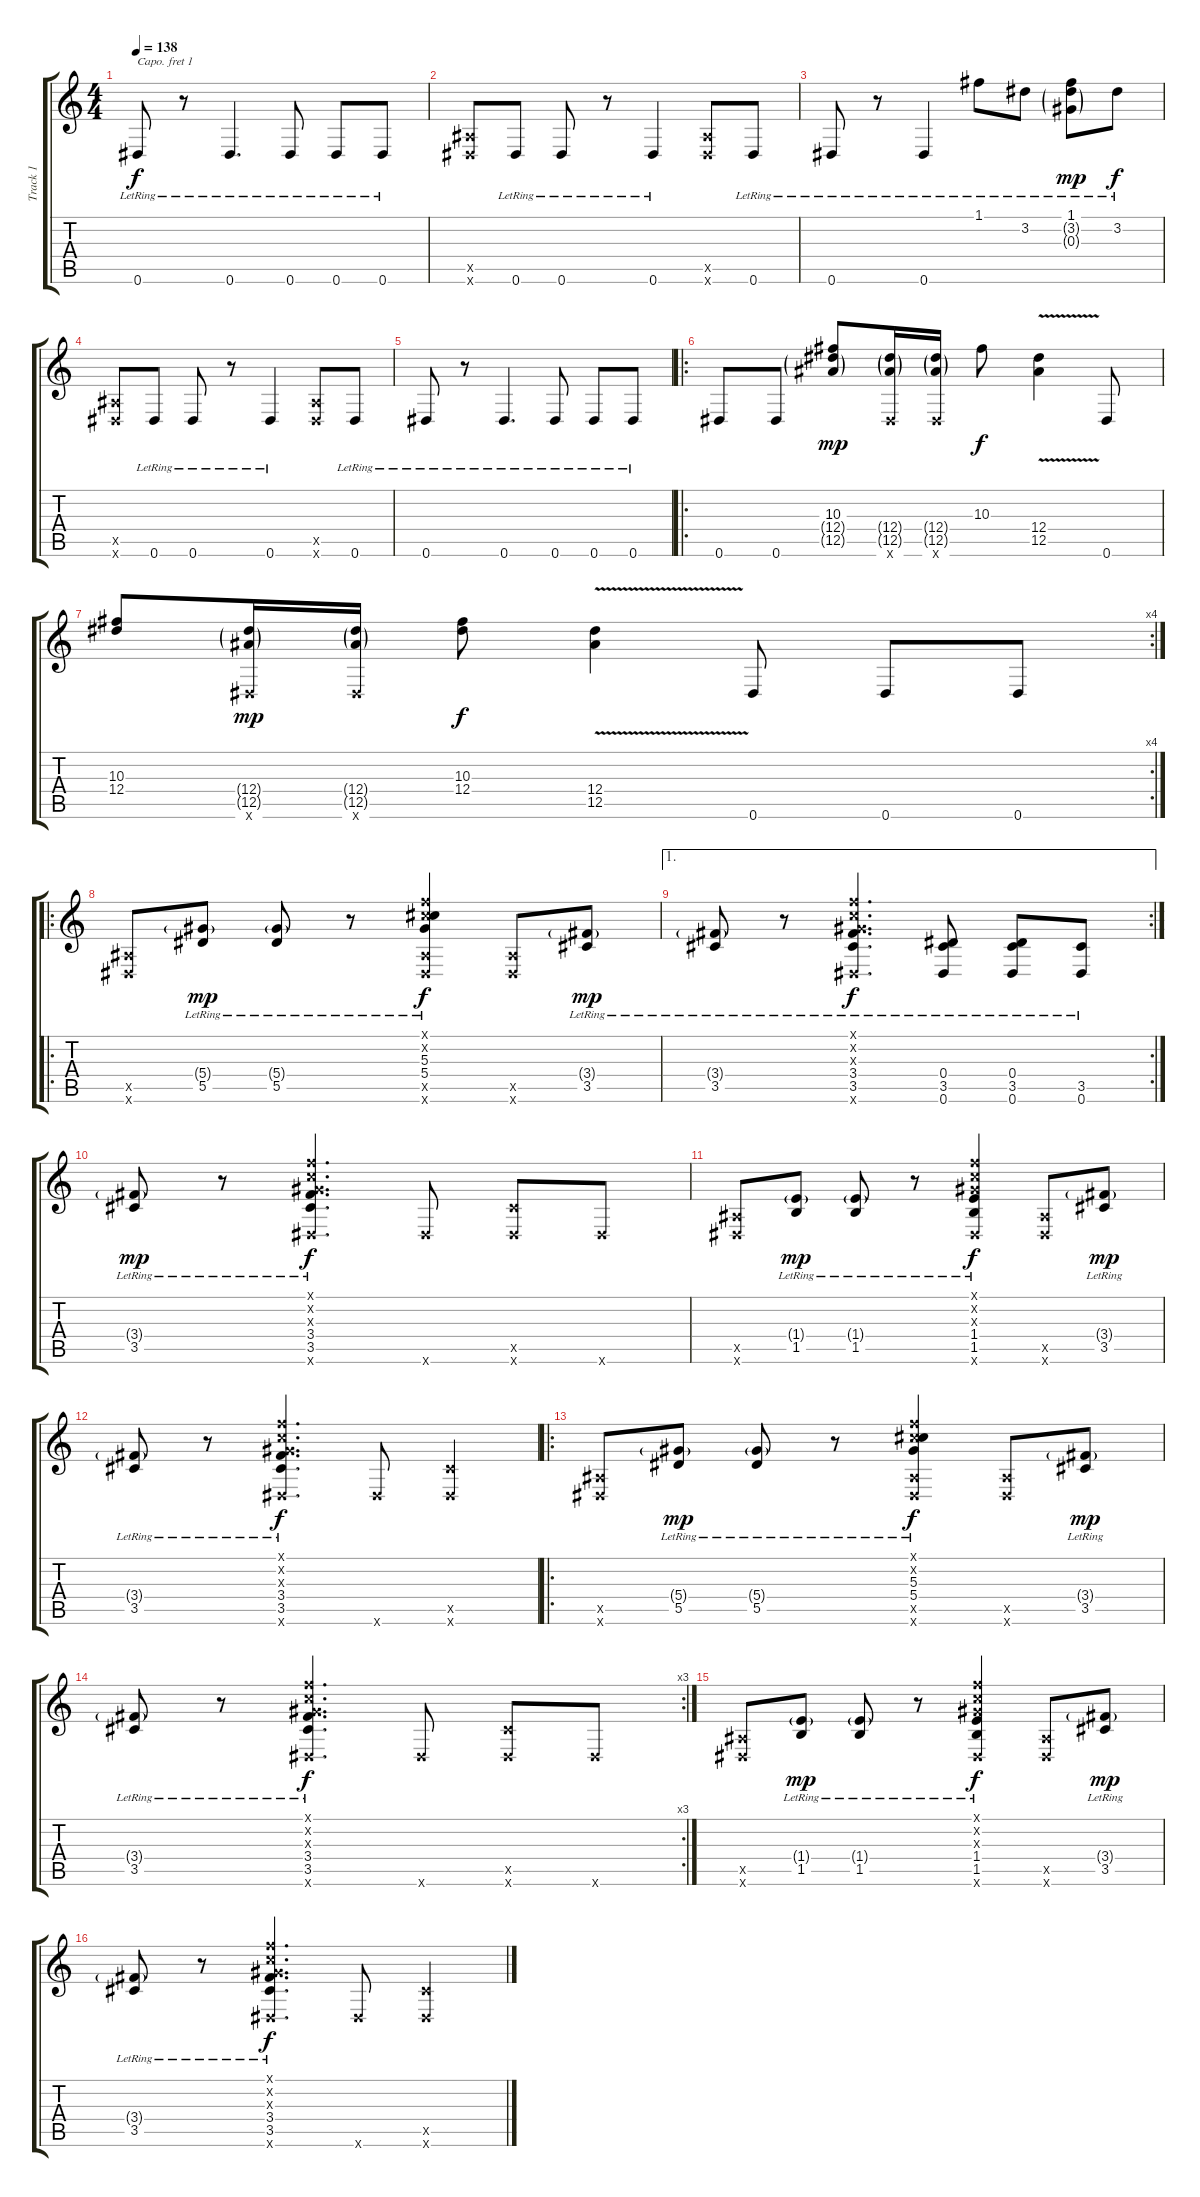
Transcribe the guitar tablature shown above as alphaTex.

\track ("Track 1" "Track 1") {instrument acousticguitarsteel}
\staff {score tabs}
\capo 1
\tuning (E4 B3 G3 D3 A2 D2) {hide}
\ts (4 4)
\tempo 138
\clef g2
\ks c
0.6{lr}.8{dy f} r.8 0.6{lr}.4{d} 0.6{lr}.8 0.6{lr}.8 0.6{lr}.8 |
(0.5{x} 0.6{x}).8 0.6{lr}.8 0.6{lr}.8 r.8 0.6{lr}.4 (0.5{x} 0.6{x}).8 0.6{lr}.8 |
0.6{lr}.8 r.8 0.6{lr}.4 1.1{lr}.8 3.2{lr}.8 (1.1{lr} 3.2{g lr} 0.3{g lr}).8{dy mp} 3.2{lr}.8{dy f} |
(0.5{x} 0.6{x}).8 0.6{lr}.8 0.6{lr}.8 r.8 0.6{lr}.4 (0.5{x} 0.6{x}).8 0.6{lr}.8 |
0.6{lr}.8 r.8 0.6{lr}.4{d} 0.6{lr}.8 0.6{lr}.8 0.6{lr}.8 |
\ro
0.6.8 0.6.8 (10.3 12.4{g} 12.5{g}).8{dy mp} (12.4{g} 12.5{g} 0.6{x}).16 (12.4{g} 12.5{g} 0.6{x}).16 10.3.8{dy f} (12.4{v} 12.5).4 0.6.8 |
\rc 4
(10.3 12.4).8 (12.4{g} 12.5{g} 0.6{x}).16{dy mp} (12.4{g} 12.5{g} 0.6{x}).16 (10.3 12.4).8{dy f} (12.4{v} 12.5).4 0.6.8 0.6.8 0.6.8 |
\ro
(0.5{x} 0.6{x}).8 (5.4{g lr} 5.5{lr}).8{dy mp} (5.4{g lr} 5.5{lr}).8 r.8 (0.1{x} 0.2{x} 5.3{lr} 5.4{lr} 0.5{x} 0.6{x}).4{dy f} (0.5{x} 0.6{x}).8 (3.4{g lr} 3.5{lr}).8{dy mp} |
\ae 1
\rc 2
(3.4{g lr} 3.5{lr}).8 r.8 (0.1{x} 0.2{x} 0.3{x} 3.4{lr} 3.5{lr} 0.6{x}).4{d dy f} (0.4{lr} 3.5{lr} 0.6{lr}).8 (0.4{lr} 3.5{lr} 0.6{lr}).8 (3.5{lr} 0.6{lr}).8 |
(3.4{g lr} 3.5{lr}).8{dy mp} r.8 (0.1{x} 0.2{x} 0.3{x} 3.4{lr} 3.5{lr} 0.6{x}).4{d dy f} 0.6{x}.8 (3.5{x} 0.6{x}).8 0.6{x}.8 |
(0.5{x} 0.6{x}).8 (1.4{g lr} 1.5{lr}).8{dy mp} (1.4{g lr} 1.5{lr}).8 r.8 (0.1{x} 0.2{x} 0.3{x} 1.4{lr} 1.5{lr} 0.6{x}).4{dy f} (0.5{x} 0.6{x}).8 (3.4{g lr} 3.5{lr}).8{dy mp} |
(3.4{g lr} 3.5{lr}).8 r.8 (0.1{x} 0.2{x} 0.3{x} 3.4{lr} 3.5{lr} 0.6{x}).4{d dy f} 0.6{x}.8 (3.5{x} 0.6{x}).4 |
\ro
(0.5{x} 0.6{x}).8 (5.4{g lr} 5.5{lr}).8{dy mp} (5.4{g lr} 5.5{lr}).8 r.8 (0.1{x} 0.2{x} 5.3{lr} 5.4{lr} 0.5{x} 0.6{x}).4{dy f} (0.5{x} 0.6{x}).8 (3.4{g lr} 3.5{lr}).8{dy mp} |
\rc 3
(3.4{g lr} 3.5{lr}).8 r.8 (0.1{x} 0.2{x} 0.3{x} 3.4{lr} 3.5{lr} 0.6{x}).4{d dy f} 0.6{x}.8 (3.5{x} 0.6{x}).8 0.6{x}.8 |
(0.5{x} 0.6{x}).8 (1.4{g lr} 1.5{lr}).8{dy mp} (1.4{g lr} 1.5{lr}).8 r.8 (0.1{x} 0.2{x} 0.3{x} 1.4{lr} 1.5{lr} 0.6{x}).4{dy f} (0.5{x} 0.6{x}).8 (3.4{g lr} 3.5{lr}).8{dy mp} |
(3.4{g lr} 3.5{lr}).8 r.8 (0.1{x} 0.2{x} 0.3{x} 3.4{lr} 3.5{lr} 0.6{x}).4{d dy f} 0.6{x}.8 (3.5{x} 0.6{x}).4
